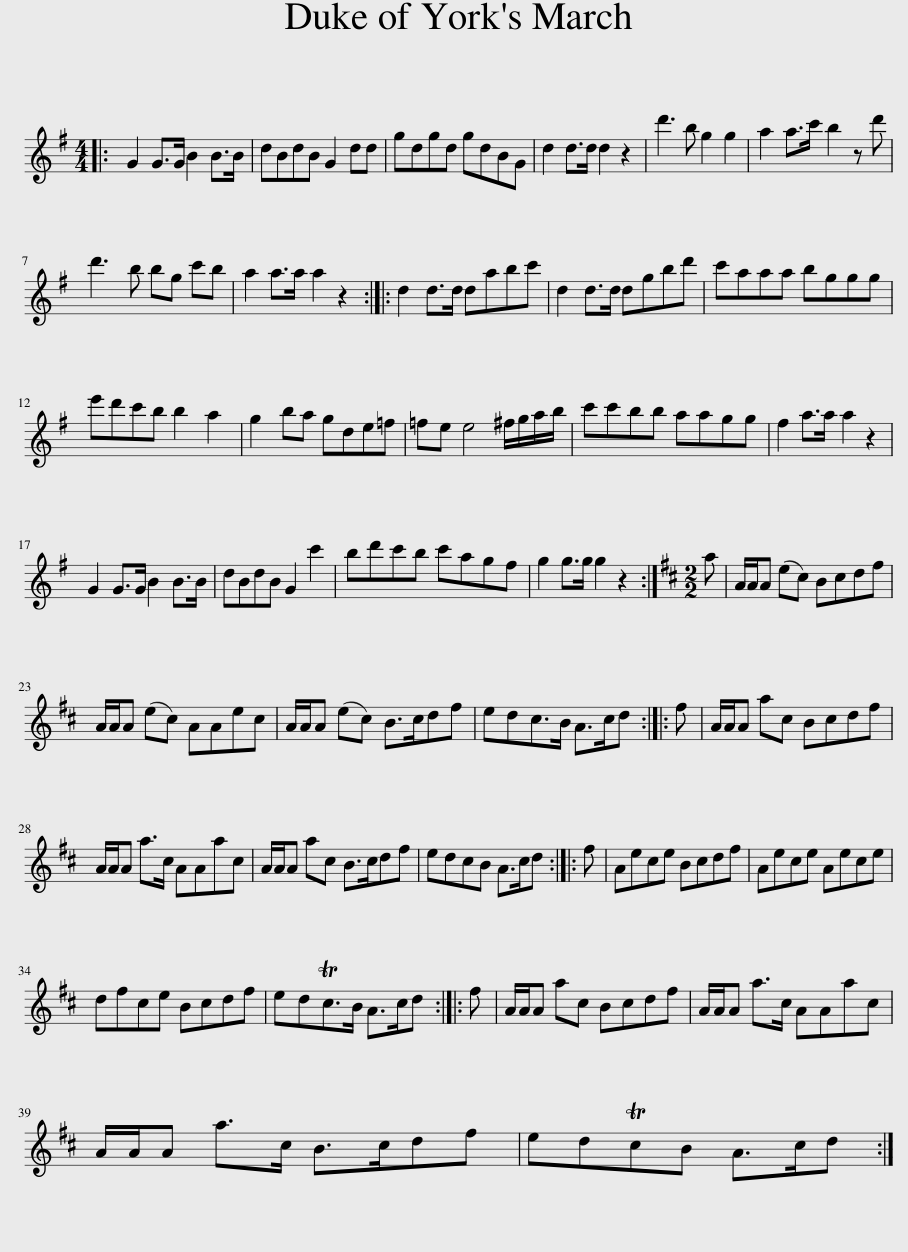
X:1
L:1/8
M:4/4
I:linebreak $
K:G
V:1 treble
V:1
|: G2 G>G B2 B>B | dBdB G2 dd | gdgd gdBG | d2 d>d d2 z2 | d'3 b g2 g2 | %5
 a2 a>c' b2 z d' |$ d'3 b bg c'b | a2 a>a a2 z2 :: d2 d>d dabc' | d2 d>d dgbd' | %10
 c'aaa bggg |$ e'd'c'b b2 a2 | g2 ba gde=f | =fe e4 ^f/g/a/b/ | c'c'bb aagg | %15
 f2 a>a a2 z2 |$ G2 G>G B2 B>B | dBdB G2 c'2 | bd'c'b c'agf | g2 g>g g2 z2 :| %20
[K:D][M:2/2] a | A/A/A (ec) Bcdf |$ A/A/A (ec) AAec | A/A/A (ec) B>cdf | edc>B A>cd :: %25
 f | A/A/A ac Bcdf |$ A/A/A a>c AAac | A/A/A ac B>cdf | edcB A>cd :: %30
 f | Aece Bcdf | Aece Aece |$ dfce Bcdf | edTc>B A>cd :: %35
 f | A/A/A ac Bcdf | A/A/A a>c AAac |$ A/A/A a>c B>cdf | edTcB A>cd :| %40
